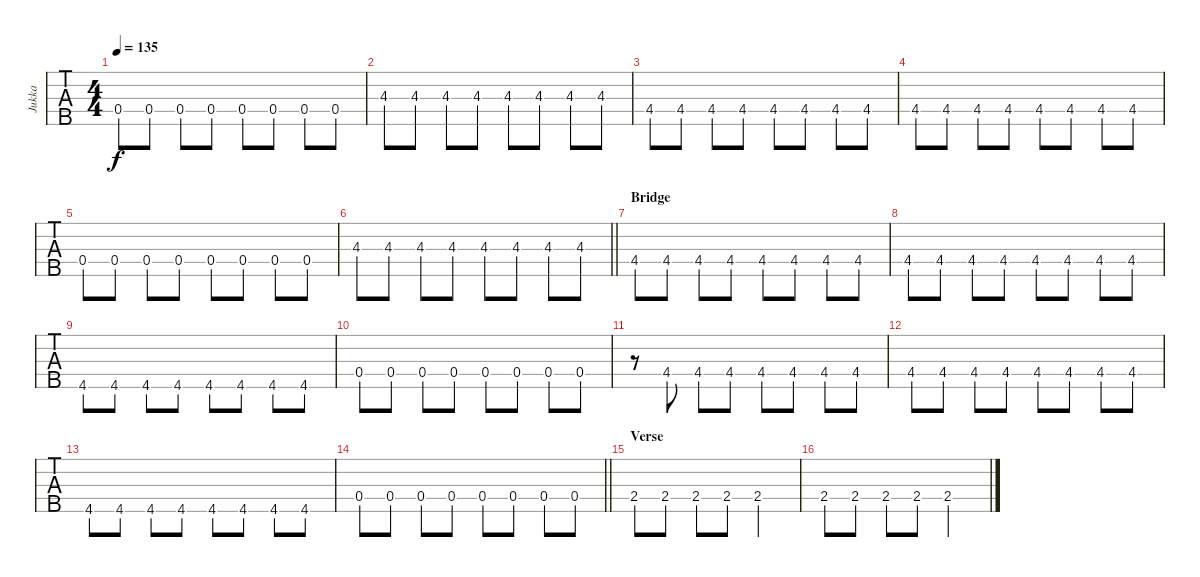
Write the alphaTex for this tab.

\track ("Jukka" "Jukka") {instrument electricbassfinger}
\staff {tabs}
\tuning (Eb2 Bb1 F1 C1 G0) {hide}
\ts (4 4)
\tempo 135
\clef f4
\ks c
0.4.8{dy f} 0.4.8 0.4.8 0.4.8 0.4.8 0.4.8 0.4.8 0.4.8 |
4.3.8 4.3.8 4.3.8 4.3.8 4.3.8 4.3.8 4.3.8 4.3.8 |
4.4.8 4.4.8 4.4.8 4.4.8 4.4.8 4.4.8 4.4.8 4.4.8 |
4.4.8 4.4.8 4.4.8 4.4.8 4.4.8 4.4.8 4.4.8 4.4.8 |
0.4.8 0.4.8 0.4.8 0.4.8 0.4.8 0.4.8 0.4.8 0.4.8 |
\barLineRight lightlight
4.3.8 4.3.8 4.3.8 4.3.8 4.3.8 4.3.8 4.3.8 4.3.8 |
\section ("" "Bridge")
4.4.8 4.4.8 4.4.8 4.4.8 4.4.8 4.4.8 4.4.8 4.4.8 |
4.4.8 4.4.8 4.4.8 4.4.8 4.4.8 4.4.8 4.4.8 4.4.8 |
4.5.8 4.5.8 4.5.8 4.5.8 4.5.8 4.5.8 4.5.8 4.5.8 |
0.4.8 0.4.8 0.4.8 0.4.8 0.4.8 0.4.8 0.4.8 0.4.8 |
r.8 4.4.8 4.4.8 4.4.8 4.4.8 4.4.8 4.4.8 4.4.8 |
4.4.8 4.4.8 4.4.8 4.4.8 4.4.8 4.4.8 4.4.8 4.4.8 |
4.5.8 4.5.8 4.5.8 4.5.8 4.5.8 4.5.8 4.5.8 4.5.8 |
\barLineRight lightlight
0.4.8 0.4.8 0.4.8 0.4.8 0.4.8 0.4.8 0.4.8 0.4.8 |
\section ("" "Verse")
2.4.8 2.4.8 2.4.8 2.4.8 2.4.2 |
2.4.8 2.4.8 2.4.8 2.4.8 2.4.2
